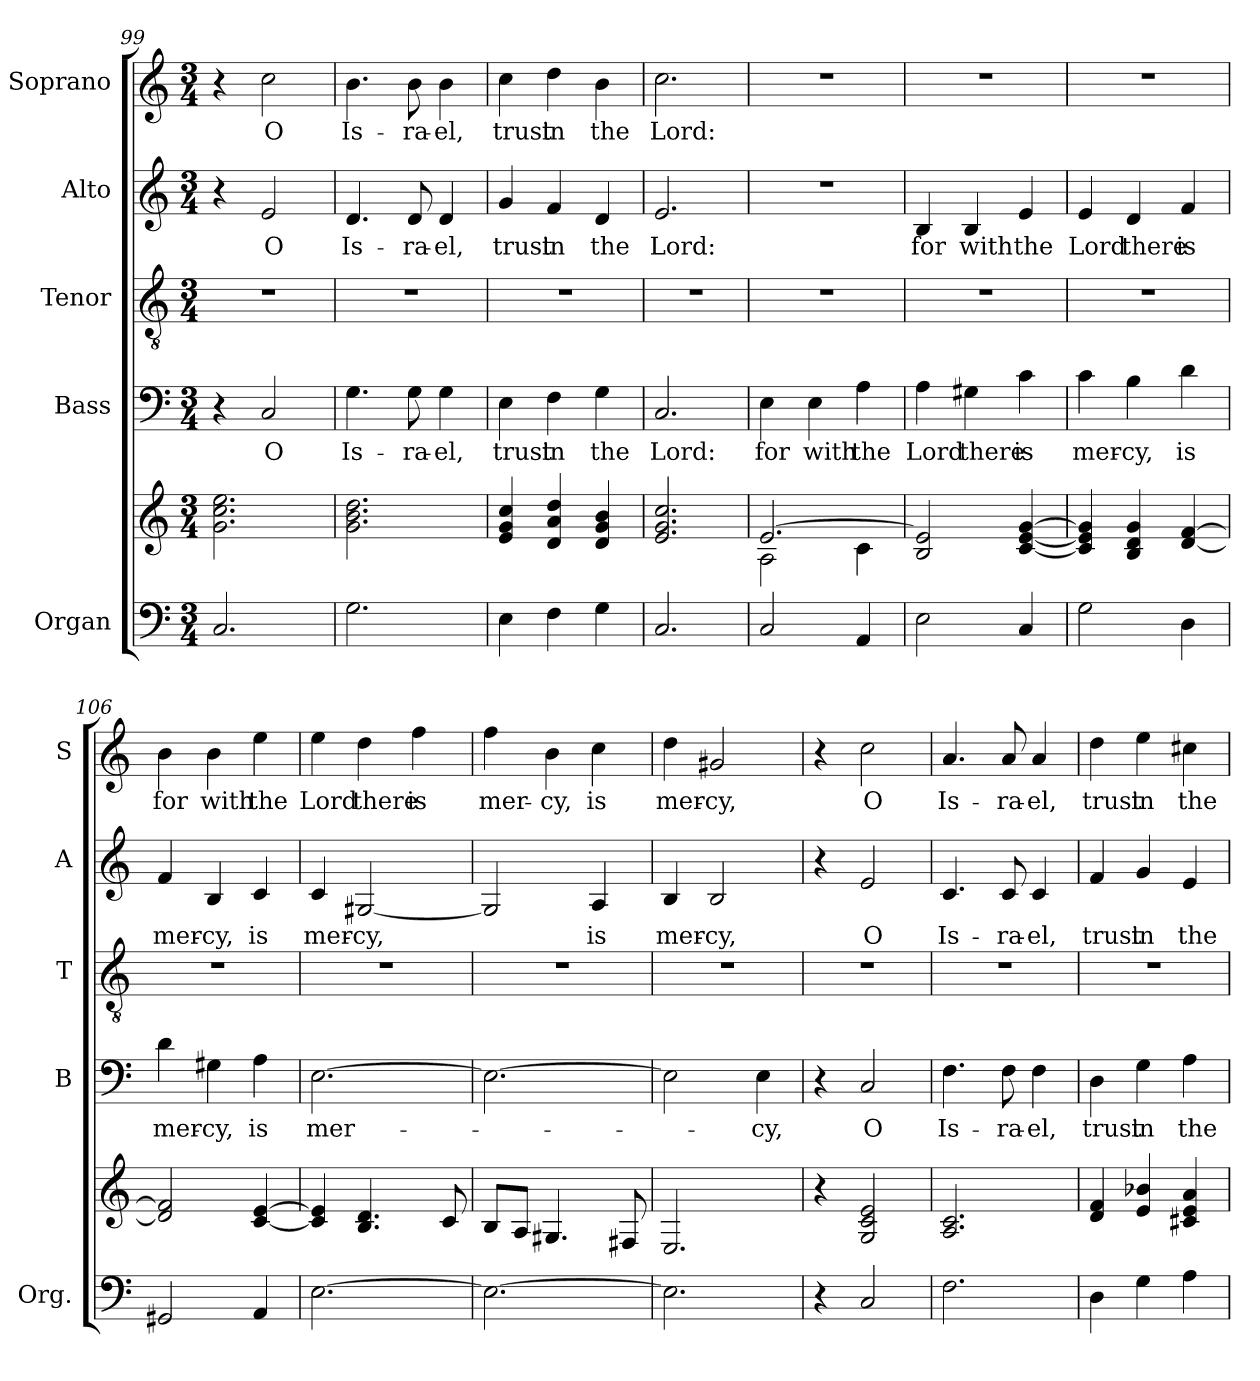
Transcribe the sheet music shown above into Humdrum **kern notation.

**kern	**kern	**kern	**text	**kern	**kern	**text	**kern	**text
*part5	*part5	*part4	*part4	*part3	*part2	*part2	*part1	*part1
*staff6	*staff5	*staff4	*staff4	*staff3	*staff2	*staff2	*staff1	*staff1
*I"Organ	*	*I"Bass	*	*I"Tenor	*I"Alto	*	*I"Soprano	*
*I'Org.	*	*I'B	*	*I'T	*I'A	*	*I'S	*
*clefF4	*clefG2	*clefF4	*	*clefGv2	*clefG2	*	*clefG2	*
*k[]	*k[]	*k[]	*	*k[]	*k[]	*	*k[]	*
*C:	*C:	*C:	*	*C:	*C:	*	*C:	*
*M3/4	*M3/4	*M3/4	*	*M3/4	*M3/4	*	*M3/4	*
=99	=99	=99	=99	=99	=99	=99	=99	=99
2.C/	2.g!\ 2.cc!\ 2.ee!\	4r	.	2.r	4r	.	4r	.
!	!	!	!LO:LY:b	!	!	!LO:LY:b	!	!LO:LY:b
.	.	2C/	O	.	2e/	O	2cc\	O
=100	=100	=100	=100	=100	=100	=100	=100	=100
!	!	!	!LO:LY:b	!	!	!LO:LY:b	!	!LO:LY:b
2.G\	2.g!\ 2.b!\ 2.dd!\	4.G\	Is-	2.r	4.d/	Is-	4.b\	Is-
!	!	!	!LO:LY:b	!	!	!LO:LY:b	!	!LO:LY:b
.	.	8G\	-ra-	.	8d/	-ra-	8b\	-ra-
!	!	!	!LO:LY:b	!	!	!LO:LY:b	!	!LO:LY:b
.	.	4G\	-el,	.	4d/	-el,	4b\	-el,
!!LO:LB:g=z
=101	=101	=101	=101	=101	=101	=101	=101	=101
!	!	!	!LO:LY:b	!	!	!LO:LY:b	!	!LO:LY:b
4E\	4e!/ 4g!/ 4cc!/	4E\	trust	2.r	4g/	trust	4cc\	trust
!	!	!	!LO:LY:b	!	!	!LO:LY:b	!	!LO:LY:b
4F\	4d!/ 4a!/ 4dd!/	4F\	in	.	4f/	in	4dd\	in
!	!	!	!LO:LY:b	!	!	!LO:LY:b	!	!LO:LY:b
4G\	4d!/ 4g!/ 4b!/	4G\	the	.	4d/	the	4b\	the
=102	=102	=102	=102	=102	=102	=102	=102	=102
!	!	!	!LO:LY:b	!	!	!LO:LY:b	!	!LO:LY:b
2.C/	2.e!/ 2.g!/ 2.cc!/	2.C/	Lord:	2.r	2.e/	Lord:	2.cc\	Lord:
=103	=103	=103	=103	=103	=103	=103	=103	=103
*	*^	*	*	*	*	*	*	*
!	!	!	!	!LO:LY:b	!	!	!	!	!
2C/	[2.e!/	2A!\	4E\	for	2.r	2.r	.	2.r	.
!	!	!	!	!LO:LY:b	!	!	!	!	!
.	.	.	4E\	with	.	.	.	.	.
!	!	!	!	!LO:LY:b	!	!	!	!	!
4AA/	.	4c!\	4A\	the	.	.	.	.	.
=104	=104	=104	=104	=104	=104	=104	=104	=104	=104
!	!	!	!	!LO:LY:b	!	!	!LO:LY:b	!	!
*	*v	*v	*	*	*	*	*	*	*
2E\	2B!/ 2e!/]	4A\	Lord	2.r	4B/	for	2.r	.
!	!	!	!LO:LY:b	!	!	!LO:LY:b	!	!
.	.	4G#X\	there	.	4B/	with	.	.
!	!	!	!LO:LY:b	!	!	!LO:LY:b	!	!
4C/	[4c!/ [4e!/ [4g!/	4c\	is	.	4e/	the	.	.
=105	=105	=105	=105	=105	=105	=105	=105	=105
!	!	!	!LO:LY:b	!	!	!LO:LY:b	!	!
2G\	4c!/] 4e!/] 4g!/]	4c\	mer-	2.r	4e/	Lord	2.r	.
!	!	!	!LO:LY:b	!	!	!LO:LY:b	!	!
.	4B!/ 4d!/ 4g!/	4B\	-cy,	.	4d/	there	.	.
!	!	!	!LO:LY:b	!	!	!LO:LY:b	!	!
4D\	[4d!/ [4f!/	4d\	is	.	4f/	is	.	.
=106	=106	=106	=106	=106	=106	=106	=106	=106
!	!	!	!LO:LY:b	!	!	!LO:LY:b	!	!LO:LY:b
2GG#X/	2d!/] 2f!/]	4d\	mer-	2.r	4f/	mer-	4b\	for
!	!	!	!LO:LY:b	!	!	!LO:LY:b	!	!LO:LY:b
.	.	4G#X\	-cy,	.	4B/	-cy,	4b\	with
!	!	!	!LO:LY:b	!	!	!LO:LY:b	!	!LO:LY:b
4AA/	[4c!/ [4e!/	4A\	is	.	4c/	is	4ee\	the
=107	=107	=107	=107	=107	=107	=107	=107	=107
!	!	!	!LO:LY:b	!	!	!LO:LY:b	!	!LO:LY:b
[2.E\	4c!/] 4e!/]	[2.E\	mer-	2.r	4c/	mer-	4ee\	Lord
!	!	!	!	!	!	!LO:LY:b	!	!LO:LY:b
.	4.B!/ 4.d!/	.	.	.	[2G#X/	-cy,	4dd\	there
!	!	!	!	!	!	!	!	!LO:LY:b
.	.	.	.	.	.	.	4ff\	is
.	8c!/	.	.	.	.	.	.	.
!!LO:PB:g=z
=108	=108	=108	=108	=108	=108	=108	=108	=108
!	!	!	!	!	!	!	!	!LO:LY:b
2.E\_	8B!/L	2.E\_	.	2.r	2G#/]	.	4ff\	mer-
.	8A/J	.	.	.	.	.	.	.
!	!	!	!	!	!	!	!	!LO:LY:b
.	4.G#X!/	.	.	.	.	.	4b\	-cy,
!	!	!	!	!	!	!LO:LY:b	!	!LO:LY:b
.	.	.	.	.	4A/	is	4cc\	is
.	8F#X!/	.	.	.	.	.	.	.
=109	=109	=109	=109	=109	=109	=109	=109	=109
!	!	!	!	!	!	!LO:LY:b	!	!LO:LY:b
2.E\]	2.E!/	2E\]	.	2.r	4B/	mer-	4dd\	mer-
!	!	!	!	!	!	!LO:LY:b	!	!LO:LY:b
.	.	.	.	.	2B/	-cy,	2g#X/	-cy,
!	!	!	!LO:LY:b	!	!	!	!	!
.	.	4E\	-cy,	.	.	.	.	.
=110	=110	=110	=110	=110	=110	=110	=110	=110
4r	4r	4r	.	2.r	4r	.	4r	.
!	!	!	!LO:LY:b	!	!	!LO:LY:b	!	!LO:LY:b
2C/	2G!/ 2c!/ 2e!/	2C/	O	.	2e/	O	2cc\	O
=111	=111	=111	=111	=111	=111	=111	=111	=111
!	!	!	!LO:LY:b	!	!	!LO:LY:b	!	!LO:LY:b
2.F\	2.A!/ 2.c!/	4.F\	Is-	2.r	4.c/	Is-	4.a/	Is-
!	!	!	!LO:LY:b	!	!	!LO:LY:b	!	!LO:LY:b
.	.	8F\	-ra-	.	8c/	-ra-	8a/	-ra-
!	!	!	!LO:LY:b	!	!	!LO:LY:b	!	!LO:LY:b
.	.	4F\	-el,	.	4c/	-el,	4a/	-el,
=112	=112	=112	=112	=112	=112	=112	=112	=112
!	!	!	!LO:LY:b	!	!	!LO:LY:b	!	!LO:LY:b
4D\	4d!/ 4f!/	4D\	trust	2.r	4f/	trust	4dd\	trust
!	!	!	!LO:LY:b	!	!	!LO:LY:b	!	!LO:LY:b
4G\	4e!/ 4b-X!/	4G\	in	.	4g/	in	4ee\	in
!	!	!	!LO:LY:b	!	!	!LO:LY:b	!	!LO:LY:b
4A\	4c#X!/ 4e!/ 4a!/	4A\	the	.	4e/	the	4cc#X\	the
=	=	=	=	=	=	=	=	=
*-	*-	*-	*-	*-	*-	*-	*-	*-
